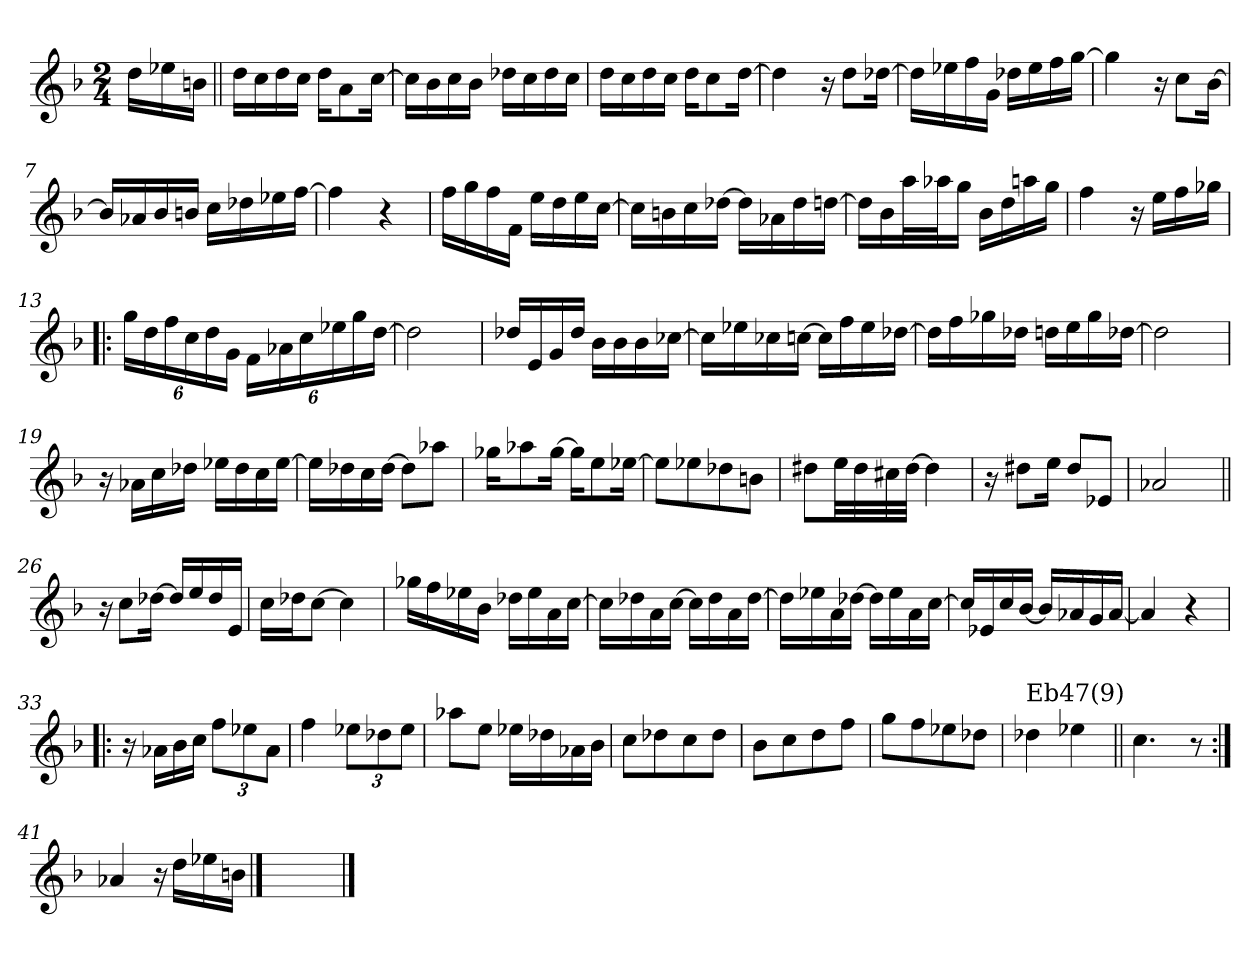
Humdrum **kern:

**kern
*part1
*staff1
*clefG2
*k[b-]
*F:
*M2/4
*MM60
=
16dd\LL
16ee-X\
16bn\JJ
=1||
16dd\LL
16cc\
16dd\
16cc\JJ
16dd\KL
8a\
[16cc\Jk
=2
16cc\LL]
16b-\
16cc\
16b-\JJ
16dd-X\LL
16cc\
16dd-\
16cc\JJ
=3
16dd\LL
16cc\
16dd\
16cc\JJ
16dd\KL
8cc\
[16dd\Jk
=4
4dd\]
16r
8dd\L
[16dd-X\Jk
!!LO:LB:g=z
=5
16dd-\LL]
16ee-X\
16ff\
16g\JJ
16dd-X\LL
16ee-\
16ff\
[16gg\JJ
=6
4gg\]
16r
8cc\L
[16b-\Jk
=7
16b-/LL]
16a-X/
16b-/
16bn/JJ
16cc\LL
16dd-X\
16ee-X\
[16ff\JJ
=8
4ff\]
4r
!!LO:LB:g=z
=9
16ff\LL
16gg\
16ff\
16f\JJ
16ee\LL
16dd\
16ee\
[16cc\JJ
=10
16cc\LL]
16bn\
16cc\
[16dd-X\JJ
16dd-\LL]
16a-X\
16dd-\
[16ddn\JJ
=11
16dd\LL]
16b-\
32aa\L
32aa-X\J
16gg\JJ
16b-\LL
16dd\
16aan\
16gg\JJ
=12
4ff\
16r
16ee\LL
16ff\
16gg-X\JJ
!!LO:LB:g=z
=13!|:
24gg\LL
24dd\
24ff\
24cc\
24dd\
24g\JJ
24f\LL
24a-X\
24cc\
24ee-X\
24gg\
[24dd\JJ
=14
2dd\]
=15
16dd-X/LL
16e/
16g/
16dd-/JJ
16b-\LL
16b-\
16b-\
[16cc-X\JJ
=16
16cc-\LL]
16ee-X\
16cc-X\
[16ccn\JJ
16cc\LL]
16ff\
16ee-\
[16dd-X\JJ
!!LO:LB:g=z
=17
16dd-\LL]
16ff\
16gg-X\
16dd-X\JJ
16ddn\LL
16ee\
16gg-\
[16dd-X\JJ
=18
2dd-\]
=19
16r
16a-X\LL
16cc\
16dd-X\JJ
16ee-X\LL
16dd-\
16cc\
[16ee-\JJ
=20
16ee-\LL]
16dd-X\
16cc\
[16dd-\JJ
8dd-\L]
8aa-X\J
!!LO:LB:g=z
=21
16gg-X\KL
8aa-X\
[16gg-\Jk
16gg-\KL]
8ee\
[16ee-X\Jk
=22
8ee-\L]
8ee-X\
8dd-X\
8bn\J
=23
8dd#X\L
32ee\LL
32dd#\
32cc#X\
[32dd#\JJJ
4dd#\]
=24
16r
8dd#X\L
16ee\Jk
8dd#/L
8e-X/J
!!LO:LB:g=z
=25
2a-X/
=26||
16r
8cc\L
[16dd-X\Jk
16dd-/LL]
16ee/
16dd-/
16e/JJ
=27
16cc\LL
16dd-X\J
[8cc\J
4cc\]
=28
16gg-X\LL
16ff\
16ee-X\
16b-\JJ
16dd-X\LL
16ee-\
16a\
[16cc\JJ
!!LO:LB:g=z
=29
16cc\LL]
16dd-X\
16a\
[16cc\JJ
16cc\LL]
16dd-\
16a\
[16dd-\JJ
=30
16dd-\LL]
16ee-X\
16a\
[16dd-X\JJ
16dd-\LL]
16ee-\
16a\
[16cc\JJ
=31
16cc/LL]
16e-X/
16cc/
[16b-/JJ
16b-/LL]
16a-X/
16g/
[16a-/JJ
=32
4a-/]
4r
!!LO:LB:g=z
=33!|:
16r
16a-X\LL
16b-\
16cc\JJ
12ff\L
12ee-X\
12a-\J
=34
4ff\
12ee-X\L
12dd-X\
12ee-\J
=35
8aa-X\L
8ee\J
16ee-X\LL
16dd-X\
16a-X\
16b-\JJ
=36
8cc\L
8dd-X\
8cc\
8dd-\J
=37
8b-\L
8cc\
8dd\
8ff\J
!!LO:LB:g=z
=38
8gg\L
8ff\
8ee-X\
8dd-X\J
=39
!LO:TX:a:t=Eb47(9)
4dd-X\
4ee-X\
=40||
4.cc\
8r
=41:|!
4a-X/
16r
16dd\LL
16ee-X\
16bn\JJ
==42
*stria0
2ryy
==
*-
